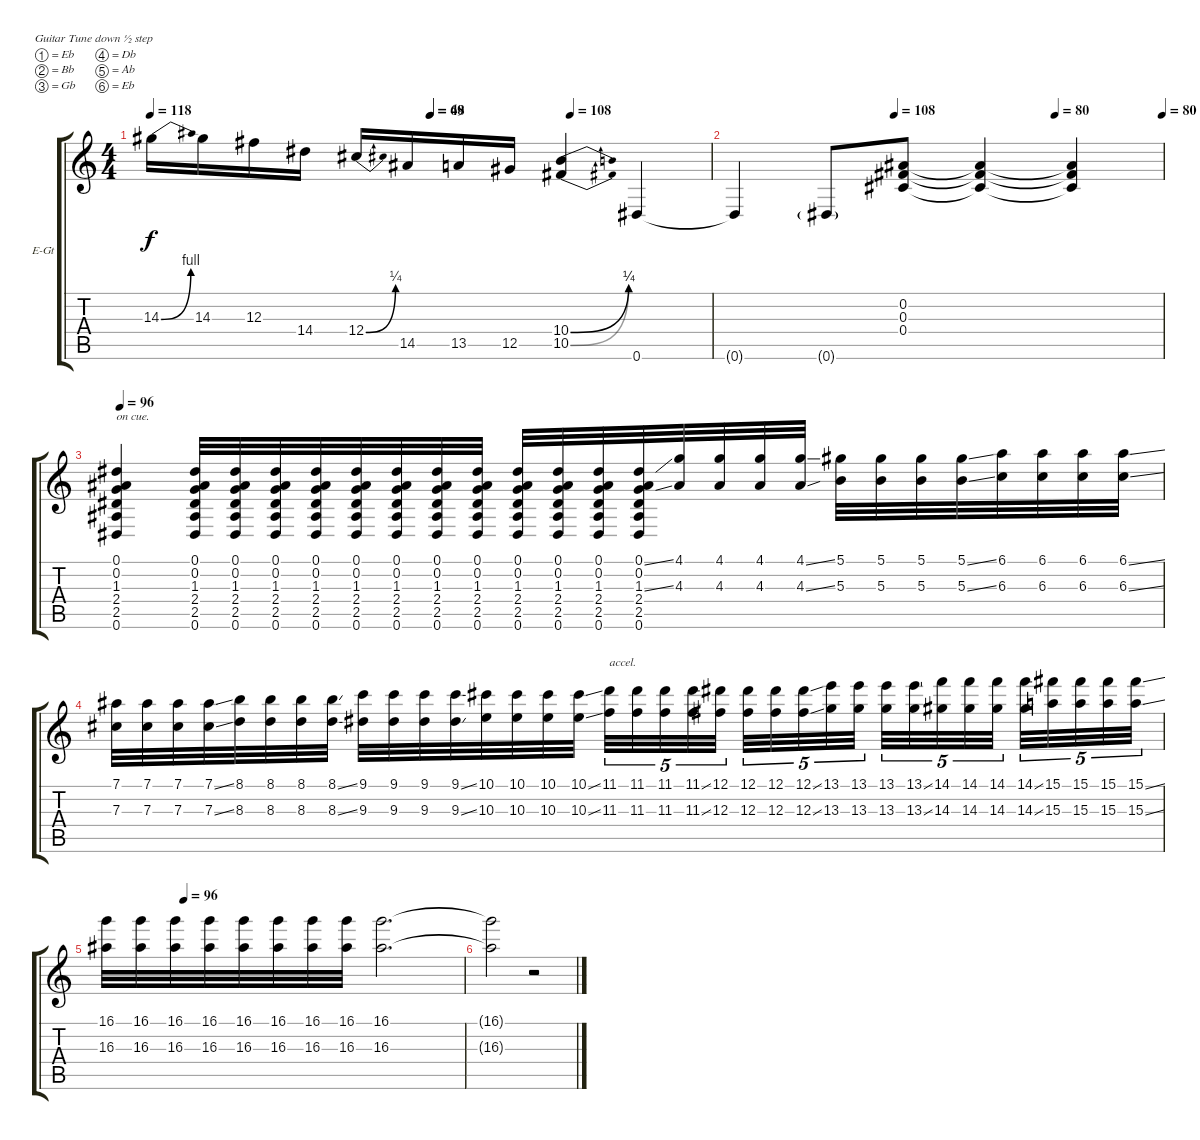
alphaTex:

\bracketExtendMode groupsimilarinstruments
\firstSystemTrackNameOrientation horizontal
\otherSystemsTrackNameOrientation horizontal
\track ("Guitar (Jimi Hendrix)" "E-Gt") {instrument overdrivenguitar}
\staff {score tabs}
\tuning (Eb4 Bb3 Gb3 Db3 Ab2 Eb2)
\ts (4 4)
\tempo 118
\tempo (69 0.4999)
\tempo (48 0.5)
\tempo (108 0.75)
\clef g2
\ks c
14.3{be (bend 0 0 60 4)}.16{dy f} 14.3.16 12.3.16 14.4.16 12.4{be (bend 0 0 60 1)}.16 14.5.16 13.5.16 12.5.16 (10.4{be (bend 0 0 60 1)} 10.5{be (bend 0 0 60 1)}).4 0.6.4 |
\tempo (108 0.375)
\tempo (80 0.75)
\tempo (80 1)
0.6{t}.4 0.6{g}.8 (0.2 0.3 0.4).8 (0.2{t} 0.3{t} 0.4{t}).4 (0.2{t} 0.3{t} 0.4{t}).4 |
\tempo 96
(0.1 0.2 1.3 2.4 2.5 0.6).4{txt "on cue."} (0.1 0.2 1.3 2.4 2.5 0.6).32 (0.1 0.2 1.3 2.4 2.5 0.6).32 (0.1 0.2 1.3 2.4 2.5 0.6).32 (0.1 0.2 1.3 2.4 2.5 0.6).32 (0.1 0.2 1.3 2.4 2.5 0.6).32 (0.1 0.2 1.3 2.4 2.5 0.6).32 (0.1 0.2 1.3 2.4 2.5 0.6).32 (0.1 0.2 1.3 2.4 2.5 0.6).32 (0.1 0.2 1.3 2.4 2.5 0.6).32 (0.1 0.2 1.3 2.4 2.5 0.6).32 (0.1 0.2 1.3 2.4 2.5 0.6).32 (0.1{ss} 0.2 1.3{ss} 2.4 2.5 0.6).32 (4.1 4.3).32 (4.1 4.3).32 (4.1 4.3).32 (4.1{ss} 4.3{ss}).32 (5.1 5.3).32 (5.1 5.3).32 (5.1 5.3).32 (5.1{ss} 5.3{ss}).32 (6.1 6.3).32 (6.1 6.3).32 (6.1 6.3).32 (6.1{ss} 6.3{ss}).32 |
(7.1 7.3).32 (7.1 7.3).32 (7.1 7.3).32 (7.1{ss} 7.3{ss}).32 (8.1 8.3).32 (8.1 8.3).32 (8.1 8.3).32 (8.1{ss} 8.3{ss}).32 (9.1 9.3).32 (9.1 9.3).32 (9.1 9.3).32 (9.1{ss} 9.3{ss}).32 (10.1 10.3).32 (10.1 10.3).32 (10.1 10.3).32 (10.1{ss} 10.3{ss}).32 (11.1 11.3).32{tu (5 4) txt "accel."} (11.1 11.3).32{tu (5 4)} (11.1 11.3).32{tu (5 4)} (11.1{ss} 11.3{ss}).32{tu (5 4)} (12.1 12.3).32{tu (5 4)} (12.1 12.3).32{tu (5 4)} (12.1 12.3).32{tu (5 4)} (12.1{ss} 12.3{ss}).32{tu (5 4)} (13.1 13.3).32{tu (5 4)} (13.1 13.3).32{tu (5 4)} (13.1 13.3).32{tu (5 4)} (13.1{ss} 13.3{ss}).32{tu (5 4)} (14.1 14.3).32{tu (5 4)} (14.1 14.3).32{tu (5 4)} (14.1 14.3).32{tu (5 4)} (14.1{ss} 14.3{ss}).32{tu (5 4)} (15.1 15.3).32{tu (5 4)} (15.1 15.3).32{tu (5 4)} (15.1 15.3).32{tu (5 4)} (15.1{ss} 15.3{ss}).32{tu (5 4)} |
\tempo (96 0.21875)
(16.1 16.3).32 (16.1 16.3).32 (16.1 16.3).32 (16.1 16.3).32 (16.1 16.3).32 (16.1 16.3).32 (16.1 16.3).32 (16.1 16.3).32 (16.1 16.3).2{d} |
(16.1{t} 16.3{t}).2 r.2
